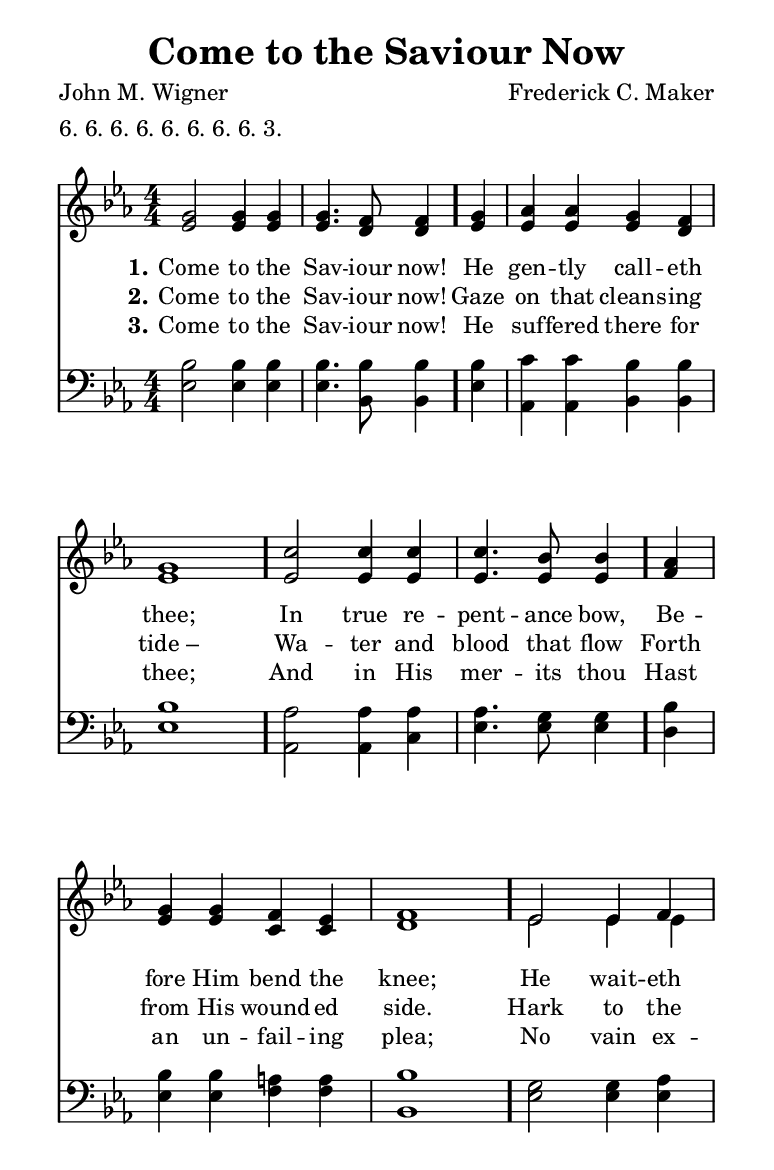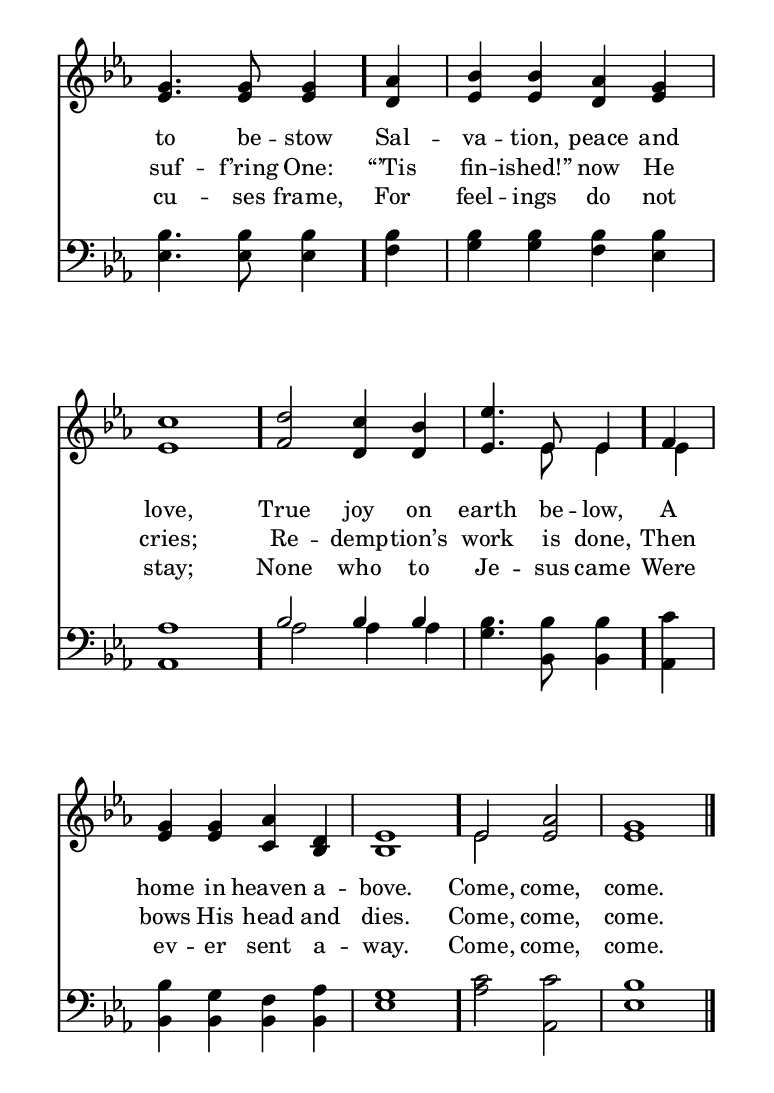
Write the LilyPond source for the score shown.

\include "common/global.ily"
\paper {
  \include "common/paper.ily"
}

\header{
  %gospel
  hymnnumber = "73"
  title = "Come to the Saviour Now"
  tunename = "Invitation" % see https://hymnary.org/tune/invitation_maker
  meter = "6. 6. 6. 6. 6. 6. 6. 6. 3." % from Little Flock
  poet = "John M. Wigner" % see https://hymnary.org/text/come_to_the_savior_now_he_gently_call
  composer = "Frederick C. Maker" % see https://hymnary.org/tune/invitation_maker
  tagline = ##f
}

% for fermata in MIDI
ta = { \tempo 4=104 }
tb = { \tempo 4=52  }

patternAA = { c2 c4 c4 | c4. c8 c4 }
patternBA = { c4 | c4 c4 c4 c4 | c1 }
patternCA = { c4 | c4 c4 c4 c4 | c1 }
patternDA = { c2 c2 | c1 }

global = {
  \include "common/overrides.ily"
  \override Staff.TimeSignature.style = #'numbered
  \time 4/4
  \override Score.MetronomeMark.transparent = ##t % hide all fermata changes too
  \ta
  \key ees \major
  \autoBeamOff
}

notesSoprano = {
\global
\relative c'' {

  \changePitch \patternAA { g g g | g f f }
  \changePitch \patternBA { g | aes aes g f | g }
  \changePitch \patternAA { c c c | c bes bes }
  \changePitch \patternBA { aes | g g f ees | f }

  \changePitch \patternAA { ees ees f | g g g }
  \changePitch \patternCA { aes | bes bes aes g | c }
  \changePitch \patternAA { d c bes | ees ees, ees }
  \changePitch \patternCA { f | g g aes d, | ees }
  \changePitch \patternDA { ees aes | g }

  \bar "|."

}
}

notesAlto = {
\global
\relative e' {

  \changePitch \patternAA { ees ees ees | ees d d }
  \changePitch \patternBA { ees | ees ees ees d | ees }
  \changePitch \patternAA { ees ees ees | ees ees ees }
  \changePitch \patternBA { f | ees ees c c | d }

  \changePitch \patternAA { ees ees ees | ees ees ees }
  \changePitch \patternCA { d | ees ees d ees | ees }
  \changePitch \patternAA { f d d | ees ees ees }
  \changePitch \patternCA { ees | ees ees c bes | bes }
  \changePitch \patternDA { ees ees | ees }

}
}

notesTenor = {
\global
\relative a {

  \changePitch \patternAA { bes bes bes | bes bes bes }
  \changePitch \patternBA { bes | c c bes bes | bes }
  \changePitch \patternAA { aes aes aes | aes g g }
  \changePitch \patternBA { bes | bes bes a a | bes }

  \changePitch \patternAA { g g aes | bes bes bes }
  \changePitch \patternCA { bes | bes bes bes bes | aes }
  \changePitch \patternAA { bes bes bes | bes bes bes }
  \changePitch \patternCA { c | bes g f aes | g }
  \changePitch \patternDA { c c | bes }

}
}

notesBass = {
\global
\relative f {

  \changePitch \patternAA { ees ees ees | ees bes bes }
  \changePitch \patternBA { ees | aes, aes bes bes | ees }
  \changePitch \patternAA { aes, aes c | ees ees ees }
  \changePitch \patternBA { d | ees ees f f | bes, }

  \changePitch \patternAA { ees ees ees | ees ees ees }
  \changePitch \patternCA { f | g g f ees | aes, }
  \changePitch \patternAA { aes' aes aes | g bes, bes }
  \changePitch \patternCA { aes | bes bes bes bes | ees }
  \changePitch \patternDA { aes aes, | ees' }

}
}

wordsA = \lyricmode {
\set stanza = "1."

Come to the Sav -- iour now! \bar "."
He gen -- tly call -- eth thee; \bar "." \eogbreak
In true re -- pent -- ance bow, \bar "."
Be -- fore Him bend the knee; \bar "." \eogbreak
He wait -- eth to be -- stow \bar "."
Sal -- va -- tion, peace and love, \bar "."
True joy on earth be -- low, \bar "."
A home in heaven a -- bove. \bar "."
Come, come, come. \bar "."

}

wordsB = \lyricmode {
\set stanza = "2."

Come to the Sav -- iour now!
Gaze on that cleans -- ing tide_–
Wa -- ter and blood that flow
Forth from His wound -- ed side.
Hark to the suf -- f’ring One:
“’Tis fin -- ished!” now He cries;
Re -- demp -- tion’s work is done,
Then bows His head and dies.
Come, come, come.

}

wordsC = \lyricmode {
\set stanza = "3."

Come to the Sav -- iour now!
He suf -- fered there for thee;
And in His mer -- its thou
Hast an un -- fail -- ing plea;
No vain ex -- cu -- ses frame,
For feel -- ings do not stay;
None who to Je -- sus came
Were ev -- er sent a -- way.
Come, come, come.

}

\score {
  \context ChoirStaff <<
    \context Staff = upper <<
      \set Staff.autoBeaming = ##f
      \set ChoirStaff.systemStartDelimiter = #'SystemStartBar
      \set ChoirStaff.printPartCombineTexts = ##f
      \partcombine #'(2 . 11) \notesSoprano \notesAlto
      \context NullVoice = sopranos { \voiceOne << \notesSoprano >> }
      \context Lyrics = one   \lyricsto sopranos \wordsA
      \context Lyrics = two   \lyricsto sopranos \wordsB
      \context Lyrics = three \lyricsto sopranos \wordsC
    >>
    \context Staff = men <<
      \set Staff.autoBeaming = ##f
      \clef bass
      \set ChoirStaff.printPartCombineTexts = ##f
      \partcombine #'(2 . 11) \notesTenor \notesBass
    >>
  >>
  \layout {
    \include "common/layout.ily"
  }
  #(cond ((ly:get-option 'eog-midi-permitted) #{ \midi{
    \include "common/midi.ily"
  } #}))
}

\version "2.19.49"  % necessary for upgrading to future LilyPond versions.

% vi:set et ts=2 sw=2 ai nocindent syntax=lilypond:
